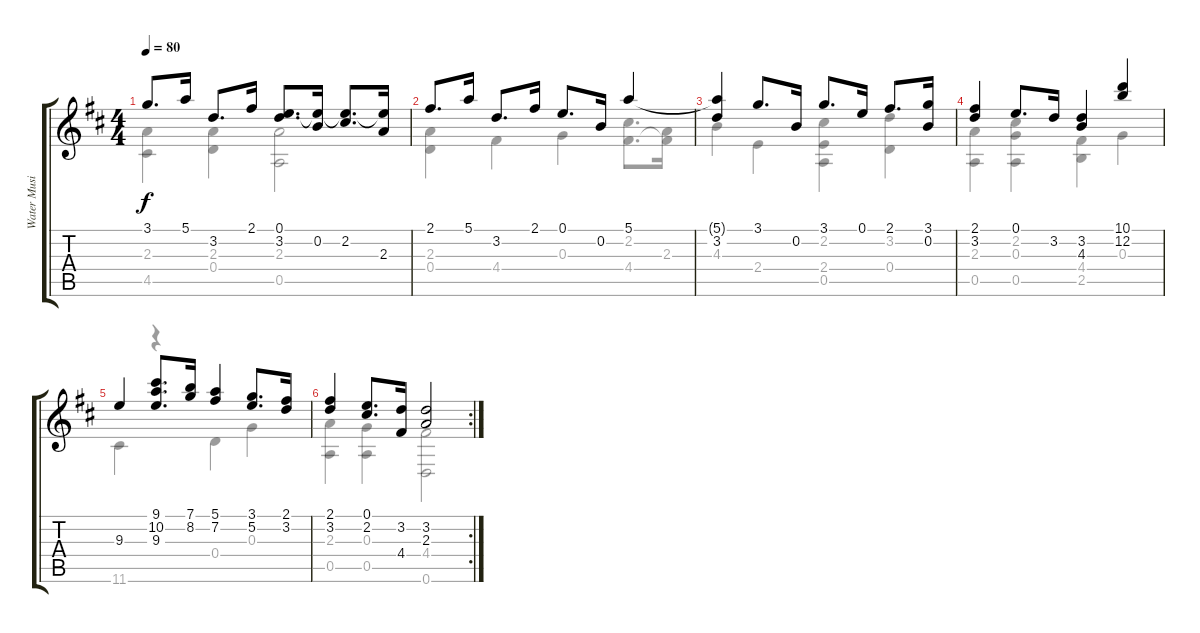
\track ("Water Music - Air" "Water Musi") {instrument acousticguitarnylon}
\staff {score tabs}
\tuning (E4 B3 G3 D3 A2 D2) {hide}
\voice
\ts (4 4)
\tempo 80
\clef g2
\ks d
3.1{t}.8{d dy f} 5.1.16 3.2.8{d} 2.1.16 (0.1 3.2).8{d} (0.1{t} 0.2).16 (0.1{t} 2.2).8{d} (0.1{t} 2.3).16 |
2.1.8{d} 5.1.16 3.2.8{d} 2.1.16 0.1.8{d} 0.2.16 5.1.4 |
(5.1{t} 3.2).4 3.1.8{d} 0.2.16 3.1.8{d} 0.1.16 2.1.8{d} (3.1 0.2).16 |
(2.1 3.2).4 0.1.8{d} 3.2.16 (3.2 4.3).4 (10.1 12.2).4 |
9.3.4 (9.1 10.2 9.3).8{d} (7.1 8.2).16 (5.1 7.2).4 (3.1 5.2).8{d} (2.1 3.2).16 |
\rc 2
(2.1 3.2).4 (0.1 2.2).8{d} (3.2 4.4).16 (3.2 2.3).2
\voice
\clef g2
\ottava regular
\simile none
\ks d
(2.3 4.5).4{dy f} (2.3 0.4).4 (2.3 0.5).2 |
(2.3 0.4).4 4.4.4 0.3.4 (2.2 4.4).8{d} (2.3 4.4{t}).16 |
4.3.4 2.4.4 (2.2 2.4 0.5).4 (3.2 0.4).4 |
(2.3 0.5).4 (2.2 0.3 0.5).4 (4.4 2.5).4 0.3.4 |
11.6.4 r.4 0.4.4 0.3.4 |
(2.3 0.5).4 (0.3 0.5).4 (4.4 0.6).2
